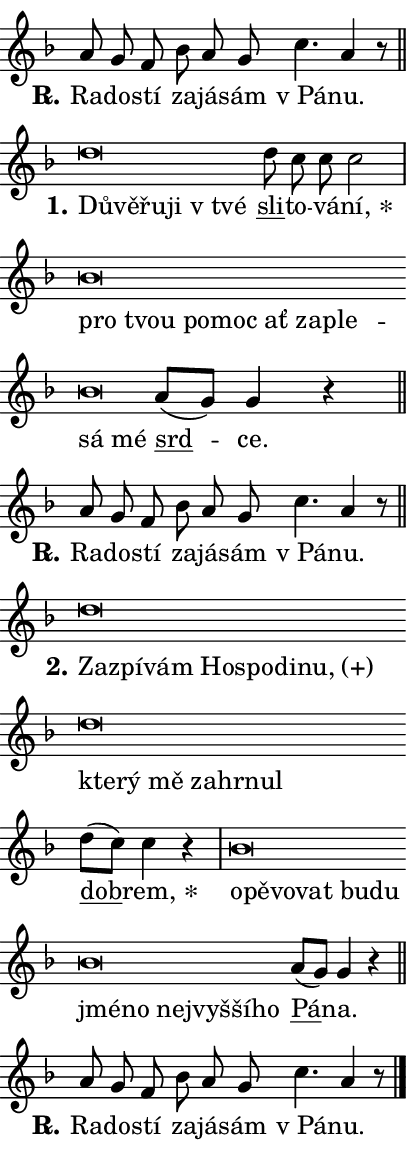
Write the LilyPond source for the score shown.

\version "2.24.0"
\header { tagline = "" }
\paper {
  indent = 0\cm
  top-margin = 0\cm
  right-margin = 0.13\cm % to fit lyric hyphens
  bottom-margin = 0\cm
  left-margin = 0\cm
  paper-width = 7\cm
  page-breaking = #ly:one-page-breaking
  system-system-spacing.basic-distance = #11
  score-system-spacing.basic-distance = #11
  ragged-last = ##f
}


%% Author: Thomas Morley
%% https://lists.gnu.org/archive/html/lilypond-user/2020-05/msg00002.html
#(define (line-position grob)
"Returns position of @var[grob} in current system:
   @code{'start}, if at first time-step
   @code{'end}, if at last time-step
   @code{'middle} otherwise
"
  (let* ((col (ly:item-get-column grob))
         (ln (ly:grob-object col 'left-neighbor))
         (rn (ly:grob-object col 'right-neighbor))
         (col-to-check-left (if (ly:grob? ln) ln col))
         (col-to-check-right (if (ly:grob? rn) rn col))
         (break-dir-left
           (and
             (ly:grob-property col-to-check-left 'non-musical #f)
             (ly:item-break-dir col-to-check-left)))
         (break-dir-right
           (and
             (ly:grob-property col-to-check-right 'non-musical #f)
             (ly:item-break-dir col-to-check-right))))
        (cond ((eqv? 1 break-dir-left) 'start)
              ((eqv? -1 break-dir-right) 'end)
              (else 'middle))))

#(define (tranparent-at-line-position vctor)
  (lambda (grob)
  "Relying on @code{line-position} select the relevant enry from @var{vctor}.
Used to determine transparency,"
    (case (line-position grob)
      ((end) (not (vector-ref vctor 0)))
      ((middle) (not (vector-ref vctor 1)))
      ((start) (not (vector-ref vctor 2))))))

noteHeadBreakVisibility =
#(define-music-function (break-visibility)(vector?)
"Makes @code{NoteHead}s transparent relying on @var{break-visibility}"
#{
  \override NoteHead.transparent =
    #(tranparent-at-line-position break-visibility)
#})

#(define delete-ledgers-for-transparent-note-heads
  (lambda (grob)
    "Reads whether a @code{NoteHead} is transparent.
If so this @code{NoteHead} is removed from @code{'note-heads} from
@var{grob}, which is supposed to be @code{LedgerLineSpanner}.
As a result ledgers are not printed for this @code{NoteHead}"
    (let* ((nhds-array (ly:grob-object grob 'note-heads))
           (nhds-list
             (if (ly:grob-array? nhds-array)
                 (ly:grob-array->list nhds-array)
                 '()))
           ;; Relies on the transparent-property being done before
           ;; Staff.LedgerLineSpanner.after-line-breaking is executed.
           ;; This is fragile ...
           (to-keep
             (remove
               (lambda (nhd)
                 (ly:grob-property nhd 'transparent #f))
               nhds-list)))
      ;; TODO find a better method to iterate over grob-arrays, similiar
      ;; to filter/remove etc for lists
      ;; For now rebuilt from scratch
      (set! (ly:grob-object grob 'note-heads)  '())
      (for-each
        (lambda (nhd)
          (ly:pointer-group-interface::add-grob grob 'note-heads nhd))
        to-keep))))

squashNotes = {
  \override NoteHead.X-extent = #'(-0.2 . 0.2)
  \override NoteHead.Y-extent = #'(-0.75 . 0)
  \override NoteHead.stencil =
    #(lambda (grob)
       (let ((pos (ly:grob-property grob 'staff-position)))
         (begin
           (if (< pos -7) (display "ERROR: Lower brevis then expected\n") (display "OK: Expected brevis position\n"))
           (if (<= pos -6) ly:text-interface::print ly:note-head::print))))
}
unSquashNotes = {
  \revert NoteHead.X-extent
  \revert NoteHead.Y-extent
  \revert NoteHead.stencil
}

hideNotes = \noteHeadBreakVisibility #begin-of-line-visible
unHideNotes = \noteHeadBreakVisibility #all-visible

% work-around for resetting accidentals
% https://lilypond.org/doc/v2.23/Documentation/notation/displaying-rhythms#unmetered-music
cadenzaMeasure = {
  \cadenzaOff
  \partial 1024 s1024
  \cadenzaOn
}

#(define-markup-command (accent layout props text) (markup?)
  "Underline accented syllable"
  (interpret-markup layout props
    #{\markup \override #'(offset . 4.3) \underline { #text }#}))

responsum = \markup \concat {
  "R" \hspace #-1.05 \path #0.1 #'((moveto 0 0.07) (lineto 0.9 0.8)) \hspace #0.05 "."
}

spaceSize = #0.6828661417322834 % exact space size for TeX Gyre Schola

\layout {
  \context {
    \Staff
    \remove "Time_signature_engraver"
    \override LedgerLineSpanner.after-line-breaking = #delete-ledgers-for-transparent-note-heads
  }
  \context {
    \Lyrics {
      \override LyricSpace.minimum-distance = \spaceSize
      \override LyricText.font-name = #"TeX Gyre Schola"
      \override LyricText.font-size = 1
      \override StanzaNumber.font-name = #"TeX Gyre Schola Bold"
      \override StanzaNumber.font-size = 1
    }
  }
  \context {
    \Score 
    \override NoteHead.text =
      #(lambda (grob) 
        (let ((pos (ly:grob-property grob 'staff-position)))
          #{\markup {
            \combine
              \halign #-0.55 \raise #(if (= pos -6) 0 0.5) \override #'(thickness . 2) \draw-line #'(3.2 . 0)
              \musicglyph "noteheads.sM1"
          }#}))
  }
}

% magnetic-lyrics.ily
%
%   written by
%     Jean Abou Samra <jean@abou-samra.fr>
%     Werner Lemberg <wl@gnu.org>
%
%   adapted by
%     Jiri Hon <jiri.hon@gmail.com>
%
% Version 2022-Apr-15

% https://www.mail-archive.com/lilypond-user@gnu.org/msg149350.html

#(define (Left_hyphen_pointer_engraver context)
   "Collect syllable-hyphen-syllable occurrences in lyrics and store
them in properties.  This engraver only looks to the left.  For
example, if the lyrics input is @code{foo -- bar}, it does the
following.

@itemize @bullet
@item
Set the @code{text} property of the @code{LyricHyphen} grob between
@q{foo} and @q{bar} to @code{foo}.

@item
Set the @code{left-hyphen} property of the @code{LyricText} grob with
text @q{foo} to the @code{LyricHyphen} grob between @q{foo} and
@q{bar}.
@end itemize

Use this auxiliary engraver in combination with the
@code{lyric-@/text::@/apply-@/magnetic-@/offset!} hook."
   (let ((hyphen #f)
         (text #f))
     (make-engraver
      (acknowledgers
       ((lyric-syllable-interface engraver grob source-engraver)
        (set! text grob)))
      (end-acknowledgers
       ((lyric-hyphen-interface engraver grob source-engraver)
        ;(when (not (grob::has-interface grob 'lyric-space-interface))
          (set! hyphen grob)));)
      ((stop-translation-timestep engraver)
       (when (and text hyphen)
         (ly:grob-set-object! text 'left-hyphen hyphen))
       (set! text #f)
       (set! hyphen #f)))))

#(define (lyric-text::apply-magnetic-offset! grob)
   "If the space between two syllables is less than the value in
property @code{LyricText@/.details@/.squash-threshold}, move the right
syllable to the left so that it gets concatenated with the left
syllable.

Use this function as a hook for
@code{LyricText@/.after-@/line-@/breaking} if the
@code{Left_@/hyphen_@/pointer_@/engraver} is active."
   (let ((hyphen (ly:grob-object grob 'left-hyphen #f)))
     (when hyphen
       (let ((left-text (ly:spanner-bound hyphen LEFT)))
         (when (grob::has-interface left-text 'lyric-syllable-interface)
           (let* ((common (ly:grob-common-refpoint grob left-text X))
                  (this-x-ext (ly:grob-extent grob common X))
                  (left-x-ext
                   (begin
                     ;; Trigger magnetism for left-text.
                     (ly:grob-property left-text 'after-line-breaking)
                     (ly:grob-extent left-text common X)))
                  ;; `delta` is the gap width between two syllables.
                  (delta (- (interval-start this-x-ext)
                            (interval-end left-x-ext)))
                  (details (ly:grob-property grob 'details))
                  (threshold (assoc-get 'squash-threshold details 0.2)))
             (when (< delta threshold)
               (let* (;; We have to manipulate the input text so that
                      ;; ligatures crossing syllable boundaries are not
                      ;; disabled.  For languages based on the Latin
                      ;; script this is essentially a beautification.
                      ;; However, for non-Western scripts it can be a
                      ;; necessity.
                      (lt (ly:grob-property left-text 'text))
                      (rt (ly:grob-property grob 'text))
                      (is-space (grob::has-interface hyphen 'lyric-space-interface))
                      (space (if is-space " " ""))
                      (extra-delta (if is-space spaceSize 0))
                      ;; Append new syllable.
                      (ltrt-space (if (and (string? lt) (string? rt))
                                (string-append lt space rt)
                                (make-concat-markup (list lt space rt))))
                      ;; Right-align `ltrt` to the right side.
                      (ltrt-space-markup (grob-interpret-markup
                               grob
                               (make-translate-markup
                                (cons (interval-length this-x-ext) 0)
                                (make-right-align-markup ltrt-space)))))
                 (begin
                   ;; Don't print `left-text`.
                   (ly:grob-set-property! left-text 'stencil #f)
                   ;; Set text and stencil (which holds all collected
                   ;; syllables so far) and shift it to the left.
                   (ly:grob-set-property! grob 'text ltrt-space)
                   (ly:grob-set-property! grob 'stencil ltrt-space-markup)
                   (ly:grob-translate-axis! grob (- (- delta extra-delta)) X))))))))))


#(define (lyric-hyphen::displace-bounds-first grob)
   ;; Make very sure this callback isn't triggered too early.
   (let ((left (ly:spanner-bound grob LEFT))
         (right (ly:spanner-bound grob RIGHT)))
     (ly:grob-property left 'after-line-breaking)
     (ly:grob-property right 'after-line-breaking)
     (ly:lyric-hyphen::print grob)))

squashThreshold = #0.4

\layout {
  \context {
    \Lyrics
    \consists #Left_hyphen_pointer_engraver
    \override LyricText.after-line-breaking =
      #lyric-text::apply-magnetic-offset!
    \override LyricHyphen.stencil = #lyric-hyphen::displace-bounds-first
    \override LyricText.details.squash-threshold = \squashThreshold
    \override LyricHyphen.minimum-distance = 0
    \override LyricHyphen.minimum-length = \squashThreshold
  }
}

squashText = \override LyricText.details.squash-threshold = 9999
unSquashText = \override LyricText.details.squash-threshold = \squashThreshold

leftText = \override LyricText.self-alignment-X = #LEFT
unLeftText = \revert LyricText.self-alignment-X

starOffset = #(lambda (grob) 
                (let ((x_offset (ly:self-alignment-interface::aligned-on-x-parent grob)))
                  (if (= x_offset 0) 0 (+ x_offset 1.2))))

star = #(define-music-function (syllable)(string?)
"Append star separator at the end of a syllable"
#{
  \once \override LyricText.X-offset = #starOffset
  \lyricmode { \markup {
    #syllable
    \override #'((font-name . "TeX Gyre Schola Bold")) \hspace #0.2 \lower #0.65 \larger "*"
  } }
#})

starAccent = #(define-music-function (syllable)(string?)
"Append star separator at the end of a syllable and make accent"
#{
  \once \override LyricText.X-offset = #starOffset
  \lyricmode { \markup {
    \accent #syllable
    \override #'((font-name . "TeX Gyre Schola Bold")) \hspace #0.2 \lower #0.65 \larger "*"
  } }
#})

breath = #(define-music-function (syllable)(string?)
"Append breathing indicator at the end of a syllable"
#{
  \lyricmode { \markup { #syllable "+" } }
#})

optionalBreath = #(define-music-function (syllable)(string?)
"Append optional breathing indicator at the end of a syllable"
#{
  \lyricmode { \markup { #syllable "(+)" } }
#})


\score {
    <<
        \new Voice = "melody" { \cadenzaOn \key f \major \relative { a'8 g f bes a g \bar "" c4. a4 r8 \cadenzaMeasure \bar "||" \break } }
        \new Lyrics \lyricsto "melody" { \lyricmode { \set stanza = \responsum
Ra -- do -- stí za -- já -- sám "v Pá" -- nu. } }
    >>
    \layout {}
}

\score {
    <<
        \new Voice = "melody" { \cadenzaOn \key f \major \relative { \squashNotes d''\breve*1/16 \hideNotes \breve*1/16 \bar "" \breve*1/16 \bar "" \breve*1/16 \breve*1/16 \bar "" \unHideNotes \unSquashNotes \bar "" d8 c c c2 \cadenzaMeasure \bar "|" \squashNotes bes\breve*1/16 \hideNotes \breve*1/16 \bar "" \breve*1/16 \bar "" \breve*1/16 \bar "" \breve*1/16 \bar "" \breve*1/16 \bar "" \breve*1/16 \bar "" \breve*1/16 \breve*1/16 \bar "" \unHideNotes \unSquashNotes \bar "" a8[( g)] g4 r \cadenzaMeasure \bar "||" \break } }
        \new Lyrics \lyricsto "melody" { \lyricmode { \set stanza = "1."
\leftText Dů -- \squashText vě -- řu -- ji "v tvé" \unLeftText \unSquashText \markup \accent sli -- to -- vá -- \star ní, \leftText pro \squashText tvou po -- moc ať za -- ple -- sá mé \unLeftText \unSquashText \markup \accent srd -- ce. } }
    >>
    \layout {}
}

\score {
    <<
        \new Voice = "melody" { \cadenzaOn \key f \major \relative { a'8 g f bes a g \bar "" c4. a4 r8 \cadenzaMeasure \bar "||" \break } }
        \new Lyrics \lyricsto "melody" { \lyricmode { \set stanza = \responsum
Ra -- do -- stí za -- já -- sám "v Pá" -- nu. } }
    >>
    \layout {}
}

\score {
    <<
        \new Voice = "melody" { \cadenzaOn \key f \major \relative { \squashNotes d''\breve*1/16 \hideNotes \breve*1/16 \bar "" \breve*1/16 \bar "" \breve*1/16 \bar "" \breve*1/16 \bar "" \breve*1/16 \bar "" \breve*1/16 \bar "" \breve*1/16 \bar "" \breve*1/16 \bar "" \breve*1/16 \bar "" \breve*1/16 \bar "" \breve*1/16 \breve*1/16 \bar "" \unHideNotes \unSquashNotes \bar "" d8[( c)] c4 r \cadenzaMeasure \bar "|" \squashNotes bes\breve*1/16 \hideNotes \breve*1/16 \bar "" \breve*1/16 \bar "" \breve*1/16 \bar "" \breve*1/16 \bar "" \breve*1/16 \bar "" \breve*1/16 \bar "" \breve*1/16 \bar "" \breve*1/16 \bar "" \breve*1/16 \bar "" \breve*1/16 \breve*1/16 \bar "" \unHideNotes \unSquashNotes \bar "" a8[( g)] g4 r \cadenzaMeasure \bar "||" \break } }
        \new Lyrics \lyricsto "melody" { \lyricmode { \set stanza = "2."
\leftText Za -- \squashText zpí -- vám Ho -- spo -- di -- \optionalBreath nu, kte -- rý mě za -- hr -- nul \unLeftText \unSquashText \markup \accent dob -- \star rem, \leftText o -- \squashText pě -- vo -- vat bu -- du jmé -- no nej -- vyš -- ší -- ho \unLeftText \unSquashText \markup \accent Pá -- na. } }
    >>
    \layout {}
}

\score {
    <<
        \new Voice = "melody" { \cadenzaOn \key f \major \relative { a'8 g f bes a g \bar "" c4. a4 r8 \cadenzaMeasure \bar "||" \break } \bar "|." }
        \new Lyrics \lyricsto "melody" { \lyricmode { \set stanza = \responsum
Ra -- do -- stí za -- já -- sám "v Pá" -- nu. } }
    >>
    \layout {}
}
